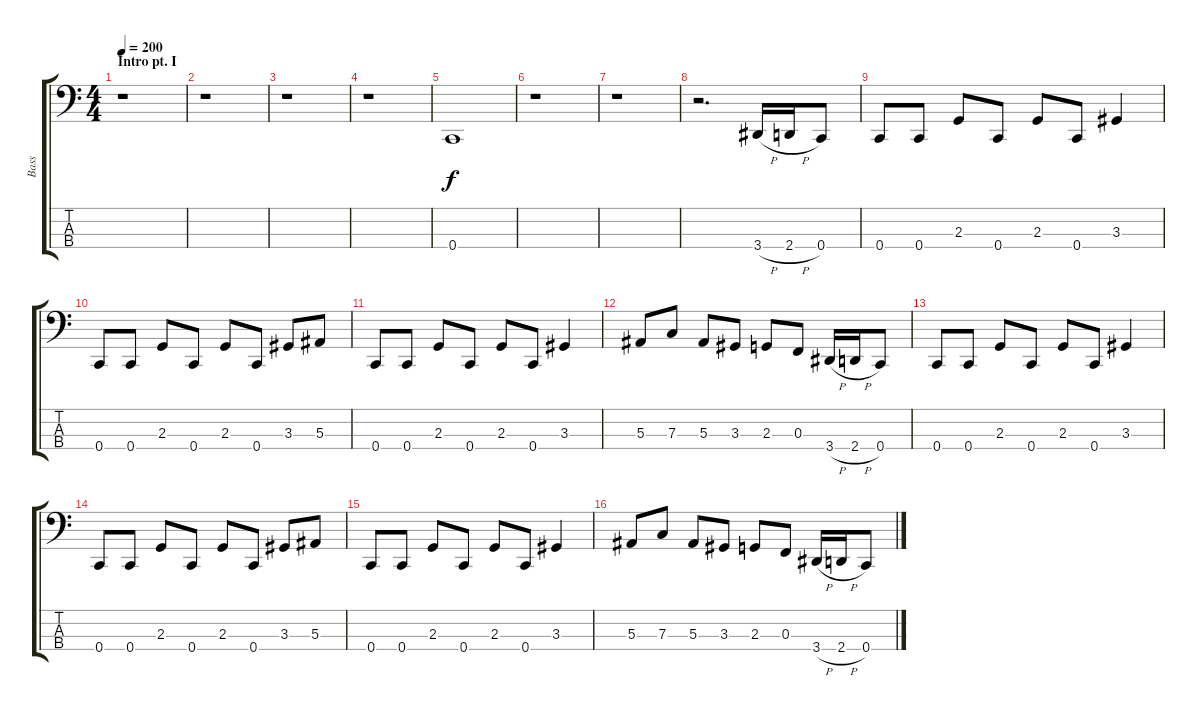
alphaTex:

\track ("Bass" "Bass") {instrument slapbass1}
\staff {score tabs}
\tuning (Eb2 Bb1 F1 C1) {hide}
\ts (4 4)
\section ("" "Intro pt. I")
\tempo 200
\clef f4
\ks c
r.1{dy f instrument slapbass1} |
r.1 |
r.1 |
r.1 |
0.4.1 |
r.1 |
r.1 |
r.2{d} 3.4{h}.16 2.4{h}.16 0.4.8 |
0.4.8 0.4.8 2.3.8 0.4.8 2.3.8 0.4.8 3.3.4 |
0.4.8 0.4.8 2.3.8 0.4.8 2.3.8 0.4.8 3.3.8 5.3.8 |
0.4.8 0.4.8 2.3.8 0.4.8 2.3.8 0.4.8 3.3.4 |
5.3.8 7.3.8 5.3.8 3.3.8 2.3.8 0.3.8 3.4{h}.16 2.4{h}.16 0.4.8 |
0.4.8 0.4.8 2.3.8 0.4.8 2.3.8 0.4.8 3.3.4 |
0.4.8 0.4.8 2.3.8 0.4.8 2.3.8 0.4.8 3.3.8 5.3.8 |
0.4.8 0.4.8 2.3.8 0.4.8 2.3.8 0.4.8 3.3.4 |
5.3.8 7.3.8 5.3.8 3.3.8 2.3.8 0.3.8 3.4{h}.16 2.4{h}.16 0.4.8
